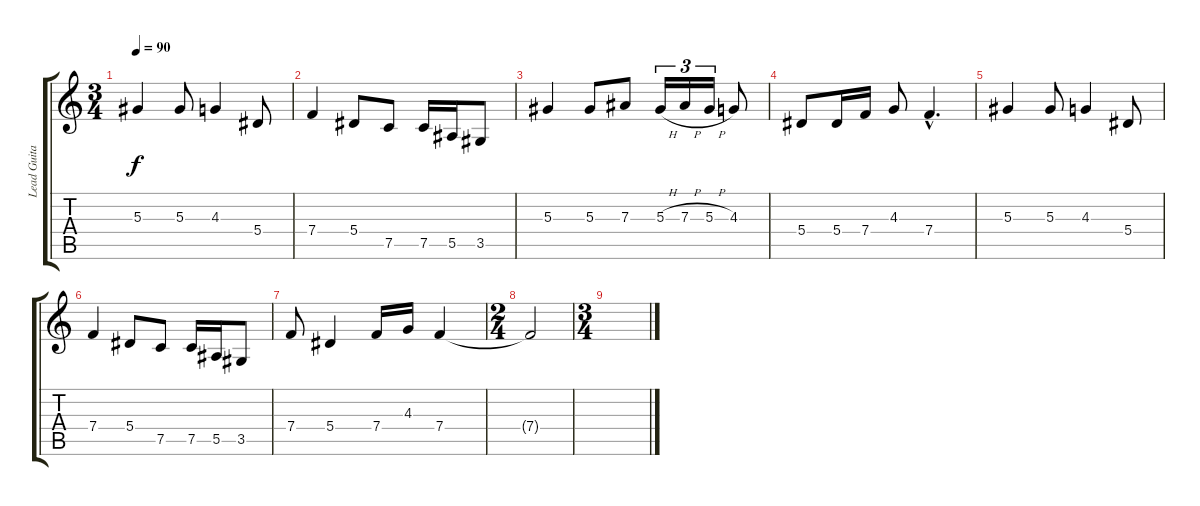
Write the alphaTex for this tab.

\track ("Lead Guitar 2" "Lead Guita") {instrument distortionguitar}
\staff {score tabs}
\tuning (C4 G3 Eb3 Bb2 F2 C2) {hide}
\ts (3 4)
\tempo 90
\clef g2
\ks c
5.3.4{dy f} 5.3.8 4.3.4 5.4.8 |
7.4.4 5.4.8 7.5.8 7.5.16 5.5.16 3.5.8 |
5.3.4 5.3.8 7.3.8 5.3{h}.16{tu (3 2)} 7.3{h}.16{tu (3 2)} 5.3{h}.16{tu (3 2)} 4.3.8 |
5.4.8 5.4.16 7.4.16 4.3.8 7.4{hac}.4{d} |
5.3.4 5.3.8 4.3.4 5.4.8 |
7.4.4 5.4.8 7.5.8 7.5.16 5.5.16 3.5.8 |
7.4.8 5.4.4 7.4.16 4.3.16 7.4.4 |
\ts (2 4)
7.4{t}.2 |
\ts (3 4)
